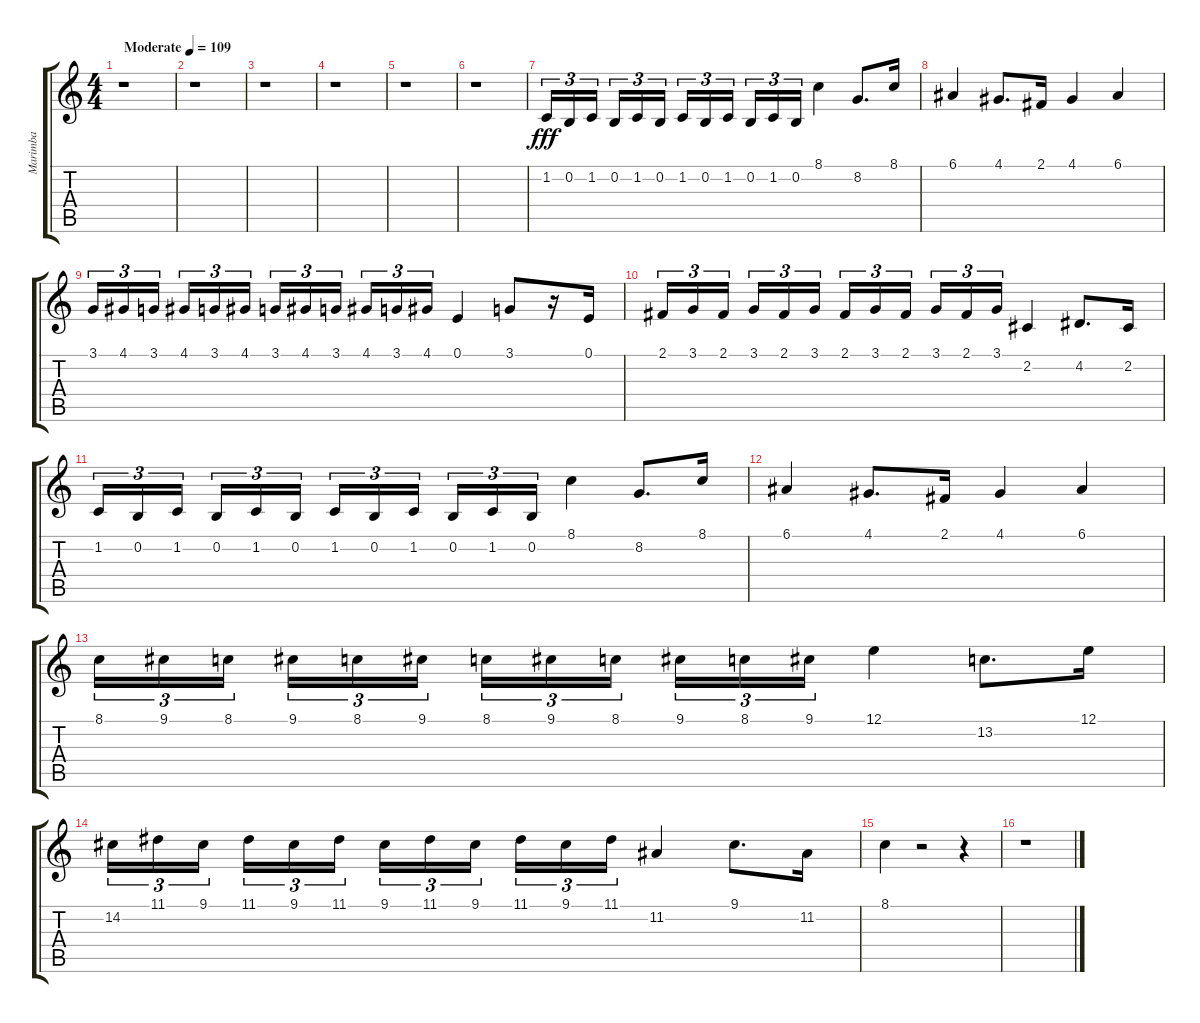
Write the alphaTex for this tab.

\track ("Marimba" "Marimba") {instrument marimba}
\staff {score tabs}
\tuning (E4 B3 G3 D3 A2 E2) {hide}
\ts (4 4)
\tempo (109 "Moderate")
\clef g2
\ks c
r.1{dy fff instrument marimba} |
r.1 |
r.1 |
r.1 |
r.1 |
r.1 |
1.2.16{tu (3 2)} 0.2.16{tu (3 2)} 1.2.16{tu (3 2)} 0.2.16{tu (3 2)} 1.2.16{tu (3 2)} 0.2.16{tu (3 2)} 1.2.16{tu (3 2)} 0.2.16{tu (3 2)} 1.2.16{tu (3 2)} 0.2.16{tu (3 2)} 1.2.16{tu (3 2)} 0.2.16{tu (3 2)} 8.1.4 8.2.8{d} 8.1.16 |
6.1.4 4.1.8{d} 2.1.16 4.1.4 6.1.4 |
3.1.16{tu (3 2)} 4.1.16{tu (3 2)} 3.1.16{tu (3 2)} 4.1.16{tu (3 2)} 3.1.16{tu (3 2)} 4.1.16{tu (3 2)} 3.1.16{tu (3 2)} 4.1.16{tu (3 2)} 3.1.16{tu (3 2)} 4.1.16{tu (3 2)} 3.1.16{tu (3 2)} 4.1.16{tu (3 2)} 0.1.4 3.1.8 r.16 0.1.16 |
2.1.16{tu (3 2)} 3.1.16{tu (3 2)} 2.1.16{tu (3 2)} 3.1.16{tu (3 2)} 2.1.16{tu (3 2)} 3.1.16{tu (3 2)} 2.1.16{tu (3 2)} 3.1.16{tu (3 2)} 2.1.16{tu (3 2)} 3.1.16{tu (3 2)} 2.1.16{tu (3 2)} 3.1.16{tu (3 2)} 2.2.4 4.2.8{d} 2.2.16 |
1.2.16{tu (3 2)} 0.2.16{tu (3 2)} 1.2.16{tu (3 2)} 0.2.16{tu (3 2)} 1.2.16{tu (3 2)} 0.2.16{tu (3 2)} 1.2.16{tu (3 2)} 0.2.16{tu (3 2)} 1.2.16{tu (3 2)} 0.2.16{tu (3 2)} 1.2.16{tu (3 2)} 0.2.16{tu (3 2)} 8.1.4 8.2.8{d} 8.1.16 |
6.1.4 4.1.8{d} 2.1.16 4.1.4 6.1.4 |
8.1.16{tu (3 2)} 9.1.16{tu (3 2)} 8.1.16{tu (3 2)} 9.1.16{tu (3 2)} 8.1.16{tu (3 2)} 9.1.16{tu (3 2)} 8.1.16{tu (3 2)} 9.1.16{tu (3 2)} 8.1.16{tu (3 2)} 9.1.16{tu (3 2)} 8.1.16{tu (3 2)} 9.1.16{tu (3 2)} 12.1.4 13.2.8{d} 12.1.16 |
14.2.16{tu (3 2)} 11.1.16{tu (3 2)} 9.1.16{tu (3 2)} 11.1.16{tu (3 2)} 9.1.16{tu (3 2)} 11.1.16{tu (3 2)} 9.1.16{tu (3 2)} 11.1.16{tu (3 2)} 9.1.16{tu (3 2)} 11.1.16{tu (3 2)} 9.1.16{tu (3 2)} 11.1.16{tu (3 2)} 11.2.4 9.1.8{d} 11.2.16 |
8.1.4 r.2 r.4 |
r.1
